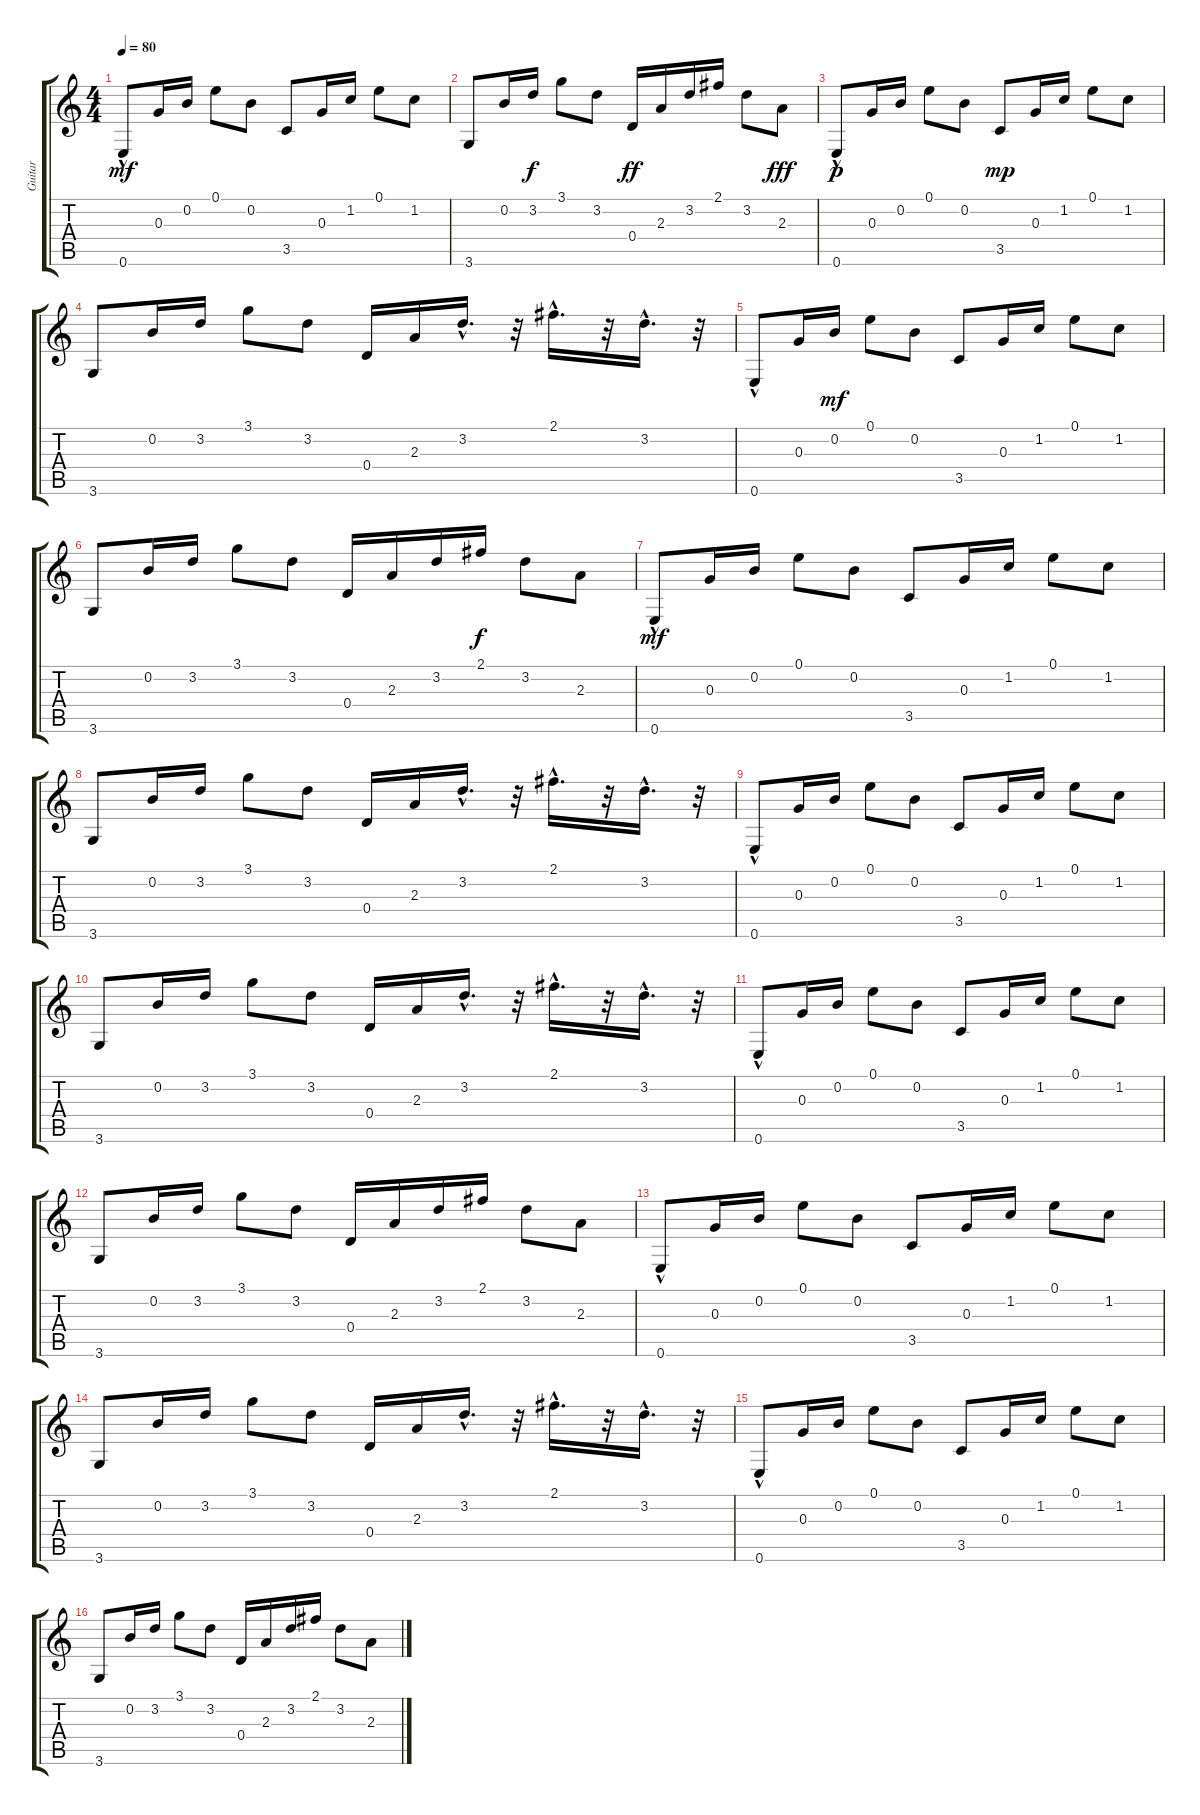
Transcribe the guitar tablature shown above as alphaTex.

\track ("Guitar" "Guitar") {instrument acousticguitarsteel}
\staff {score tabs}
\tuning (E4 B3 G3 D3 A2 E2) {hide}
\ts (4 4)
\tempo 80
\clef g2
\ks c
0.6{hac}.8{dy mf} 0.3.16 0.2.16 0.1.8 0.2.8 3.5.8 0.3.16 1.2.16 0.1.8 1.2.8 |
3.6.8 0.2.16 3.2.16{dy f} 3.1.8 3.2.8 0.4.16{dy ff} 2.3.16 3.2.16 2.1.16 3.2.8 2.3.8{dy fff} |
0.6{hac}.8{dy p} 0.3.16 0.2.16 0.1.8 0.2.8 3.5.8{dy mp} 0.3.16 1.2.16 0.1.8 1.2.8 |
3.6.8 0.2.16 3.2.16 3.1.8 3.2.8 0.4.16 2.3.16 3.2{hac}.16{d} r.32 2.1{hac}.16{d} r.32 3.2{hac}.16{d} r.32 |
0.6{hac}.8 0.3.16 0.2.16{dy mf} 0.1.8 0.2.8 3.5.8 0.3.16 1.2.16 0.1.8 1.2.8 |
3.6.8 0.2.16 3.2.16 3.1.8 3.2.8 0.4.16 2.3.16 3.2.16 2.1.16{dy f} 3.2.8 2.3.8 |
0.6{hac}.8{dy mf} 0.3.16 0.2.16 0.1.8 0.2.8 3.5.8 0.3.16 1.2.16 0.1.8 1.2.8 |
3.6.8 0.2.16 3.2.16 3.1.8 3.2.8 0.4.16 2.3.16 3.2{hac}.16{d} r.32 2.1{hac}.16{d} r.32 3.2{hac}.16{d} r.32 |
0.6{hac}.8 0.3.16 0.2.16 0.1.8 0.2.8 3.5.8 0.3.16 1.2.16 0.1.8 1.2.8 |
3.6.8 0.2.16 3.2.16 3.1.8 3.2.8 0.4.16 2.3.16 3.2{hac}.16{d} r.32 2.1{hac}.16{d} r.32 3.2{hac}.16{d} r.32 |
0.6{hac}.8 0.3.16 0.2.16 0.1.8 0.2.8 3.5.8 0.3.16 1.2.16 0.1.8 1.2.8 |
3.6.8 0.2.16 3.2.16 3.1.8 3.2.8 0.4.16 2.3.16 3.2.16 2.1.16 3.2.8 2.3.8 |
0.6{hac}.8 0.3.16 0.2.16 0.1.8 0.2.8 3.5.8 0.3.16 1.2.16 0.1.8 1.2.8 |
3.6.8 0.2.16 3.2.16 3.1.8 3.2.8 0.4.16 2.3.16 3.2{hac}.16{d} r.32 2.1{hac}.16{d} r.32 3.2{hac}.16{d} r.32 |
0.6{hac}.8 0.3.16 0.2.16 0.1.8 0.2.8 3.5.8 0.3.16 1.2.16 0.1.8 1.2.8 |
3.6.8 0.2.16 3.2.16 3.1.8 3.2.8 0.4.16 2.3.16 3.2.16 2.1.16 3.2.8 2.3.8
